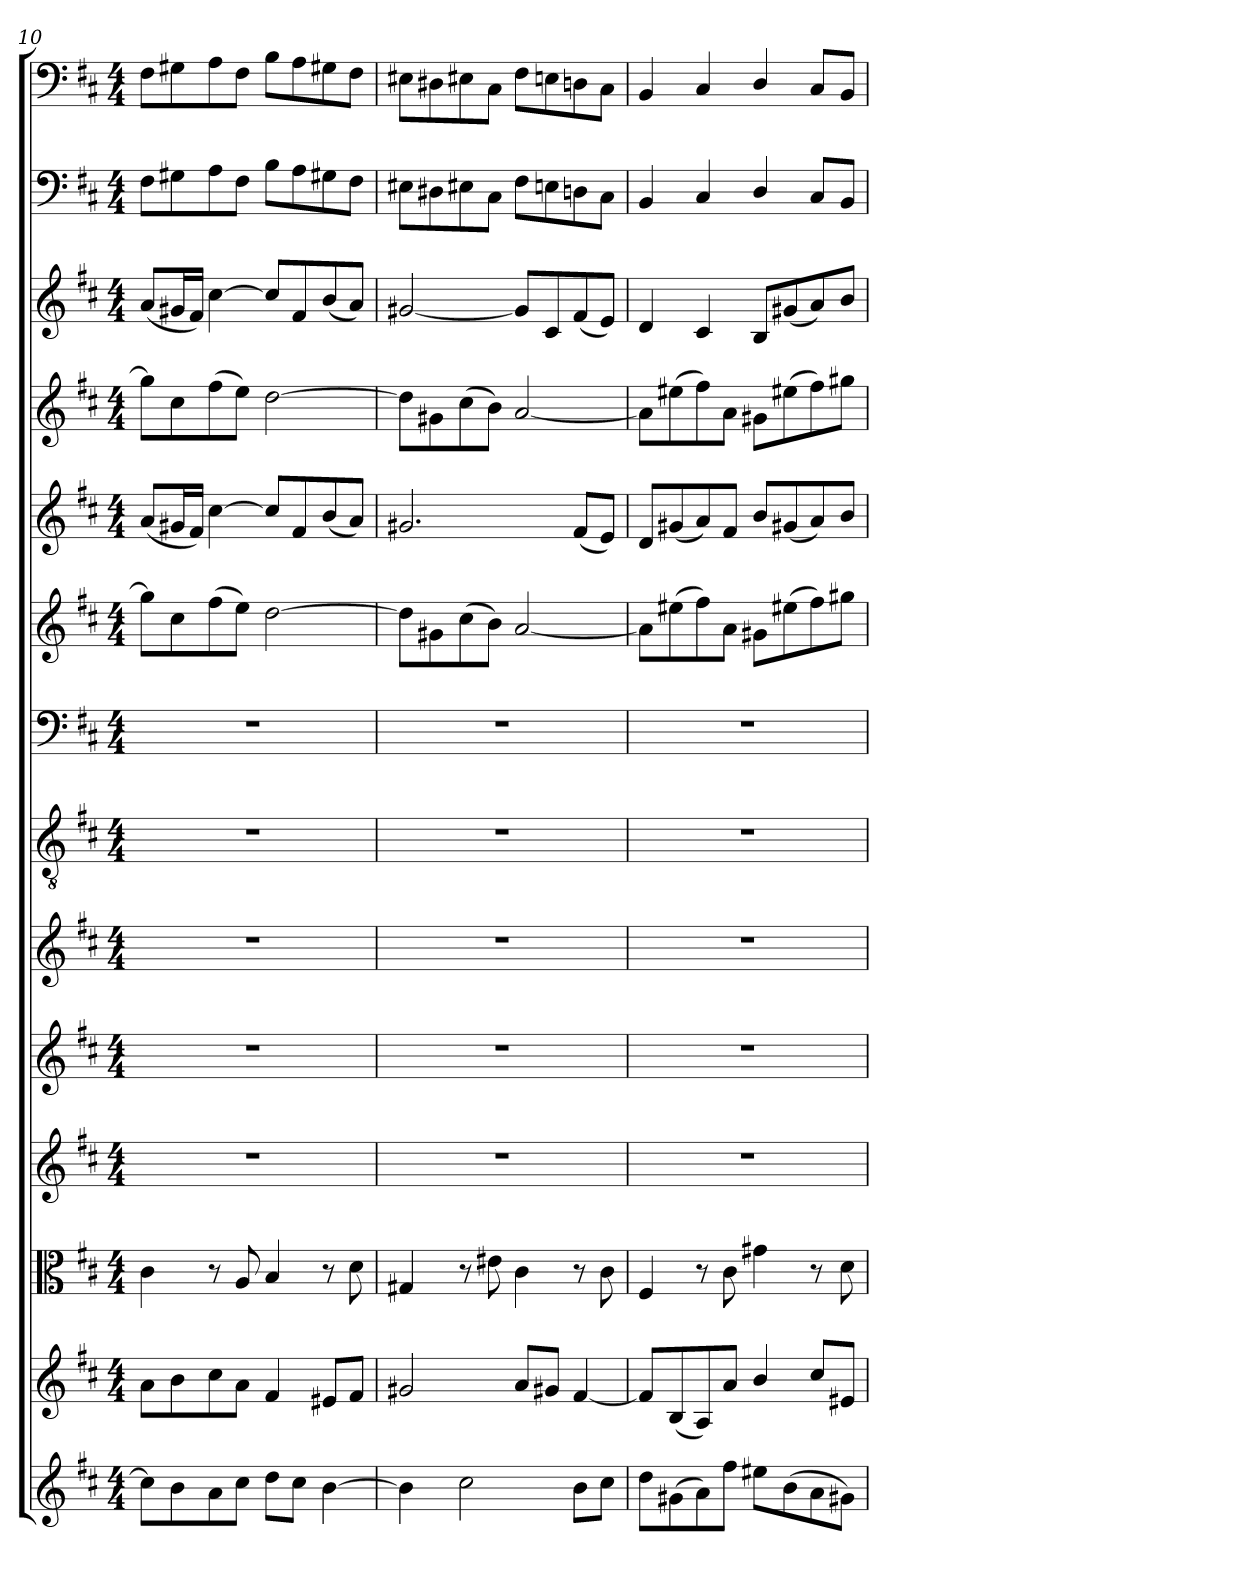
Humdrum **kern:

**kern	**kern	**kern	**kern	**kern	**kern	**kern	**kern	**kern	**kern	**kern	**kern	**kern	**kern
*part14	*part13	*part12	*part11	*part10	*part9	*part8	*part7	*part6	*part5	*part4	*part3	*part2	*part1
*staff14	*staff13	*staff12	*staff11	*staff10	*staff9	*staff8	*staff7	*staff6	*staff5	*staff4	*staff3	*staff2	*staff1
*clefG2	*clefG2	*clefC3	*clefG2	*clefG2	*clefG2	*clefGv2	*clefF4	*clefG2	*clefG2	*clefG2	*clefG2	*clefF4	*clefF4
*k[f#c#]	*k[f#c#]	*k[f#c#]	*k[f#c#]	*k[f#c#]	*k[f#c#]	*k[f#c#]	*k[f#c#]	*k[f#c#]	*k[f#c#]	*k[f#c#]	*k[f#c#]	*k[f#c#]	*k[f#c#]
*b:	*b:	*b:	*b:	*b:	*b:	*b:	*b:	*b:	*b:	*b:	*b:	*b:	*b:
*M4/4	*M4/4	*M4/4	*M4/4	*M4/4	*M4/4	*M4/4	*M4/4	*M4/4	*M4/4	*M4/4	*M4/4	*M4/4	*M4/4
=10	=10	=10	=10	=10	=10	=10	=10	=10	=10	=10	=10	=10	=10
8cc#\L]	8a\L	4c#\	1r	1r	1r	1r	1r	8gg#\L]	(8a/L	8gg#\L]	(8a/L	8F#\L	8F#\L
8b\	8b\	.	.	.	.	.	.	8cc#\	16g#X/L	8cc#\	16g#X/L	8G#X\	8G#X\
.	.	.	.	.	.	.	.	.	16f#/JJ)	.	16f#/JJ)	.	.
8a\	8cc#\	8r	.	.	.	.	.	(8ff#\	[4cc#\	(8ff#\	[4cc#\	8A\	8A\
8cc#\J	8a\J	8A/	.	.	.	.	.	8ee\J)	.	8ee\J)	.	8F#\J	8F#\J
8dd\L	4f#/	4B/	.	.	.	.	.	[2dd\	8cc#/L]	[2dd\	8cc#/L]	8B\L	8B\L
8cc#\J	.	.	.	.	.	.	.	.	8f#/	.	8f#/	8A\	8A\
[4b\	8e#X/L	8r	.	.	.	.	.	.	(8b/	.	(8b/	8G#X\	8G#X\
.	8f#/J	8d\	.	.	.	.	.	.	8a/J)	.	8a/J)	8F#\J	8F#\J
=11	=11	=11	=11	=11	=11	=11	=11	=11	=11	=11	=11	=11	=11
4b\]	2g#X/	4G#X/	1r	1r	1r	1r	1r	8dd\L]	2.g#X/	8dd\L]	[2g#X/	8E#X\L	8E#X\L
.	.	.	.	.	.	.	.	8g#X\	.	8g#X\	.	8D#X\	8D#X\
2cc#\	.	8r	.	.	.	.	.	(8cc#\	.	(8cc#\	.	8E#X\	8E#X\
.	.	8e#X\	.	.	.	.	.	8b\J)	.	8b\J)	.	8C#\J	8C#\J
.	8a/L	4c#\	.	.	.	.	.	[2a/	.	[2a/	8g#/L]	8F#\L	8F#\L
.	8g#X/J	.	.	.	.	.	.	.	.	.	8c#/	8En\	8En\
8b\L	[4f#/	8r	.	.	.	.	.	.	(8f#/L	.	(8f#/	8Dn\	8Dn\
8cc#\J	.	8c#\	.	.	.	.	.	.	8e/J)	.	8e/J)	8C#\J	8C#\J
=12	=12	=12	=12	=12	=12	=12	=12	=12	=12	=12	=12	=12	=12
8dd\L	8f#/L]	4F#/	1r	1r	1r	1r	1r	8a\L]	8d/L	8a\L]	4d/	4BB/	4BB/
(8g#X\	(8B/	.	.	.	.	.	.	(8ee#X\	(8g#X/	(8ee#X\	.	.	.
8a\)	8A/)	8r	.	.	.	.	.	8ff#\)	8a/)	8ff#\)	4c#/	4C#/	4C#/
8ff#\J	8a/J	8c#\	.	.	.	.	.	8a\J	8f#/J	8a\J	.	.	.
8ee#X\L	4b/	4g#X\	.	.	.	.	.	8g#X\L	8b/L	8g#X\L	8B/L	4D/	4D/
(8b\	.	.	.	.	.	.	.	(8ee#X\	(8g#X/	(8ee#X\	(8g#X/	.	.
8a\	8cc#/L	8r	.	.	.	.	.	8ff#\)	8a/)	8ff#\)	8a/)	8C#/L	8C#/L
8g#X\J)	8e#X/J	8d\	.	.	.	.	.	8gg#X\J	8b/J	8gg#X\J	8b/J	8BB/J	8BB/J
=	=	=	=	=	=	=	=	=	=	=	=	=	=
*-	*-	*-	*-	*-	*-	*-	*-	*-	*-	*-	*-	*-	*-
